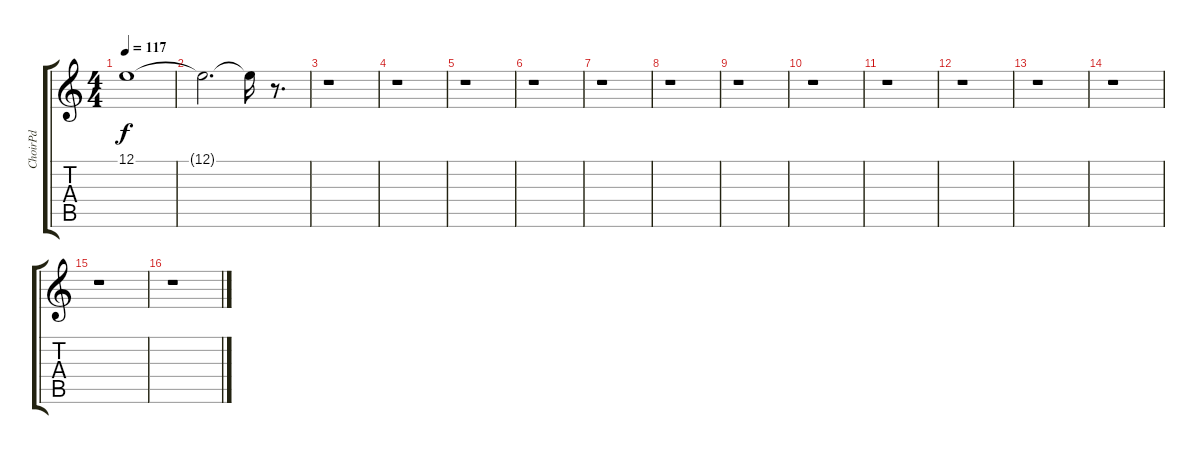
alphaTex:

\track ("ChoirPd" "ChoirPd") {instrument pad4choir}
\staff {score tabs}
\tuning (E4 B3 G3 D3 A2 E2) {hide}
\ts (4 4)
\tempo 117
\clef g2
\ks c
12.1{t}.1{dy f} |
12.1{t}.2{d} 12.1{t}.16 r.8{d} |
r.1 |
r.1 |
r.1 |
r.1 |
r.1 |
r.1 |
r.1 |
r.1 |
r.1 |
r.1 |
r.1 |
r.1 |
r.1 |
r.1
